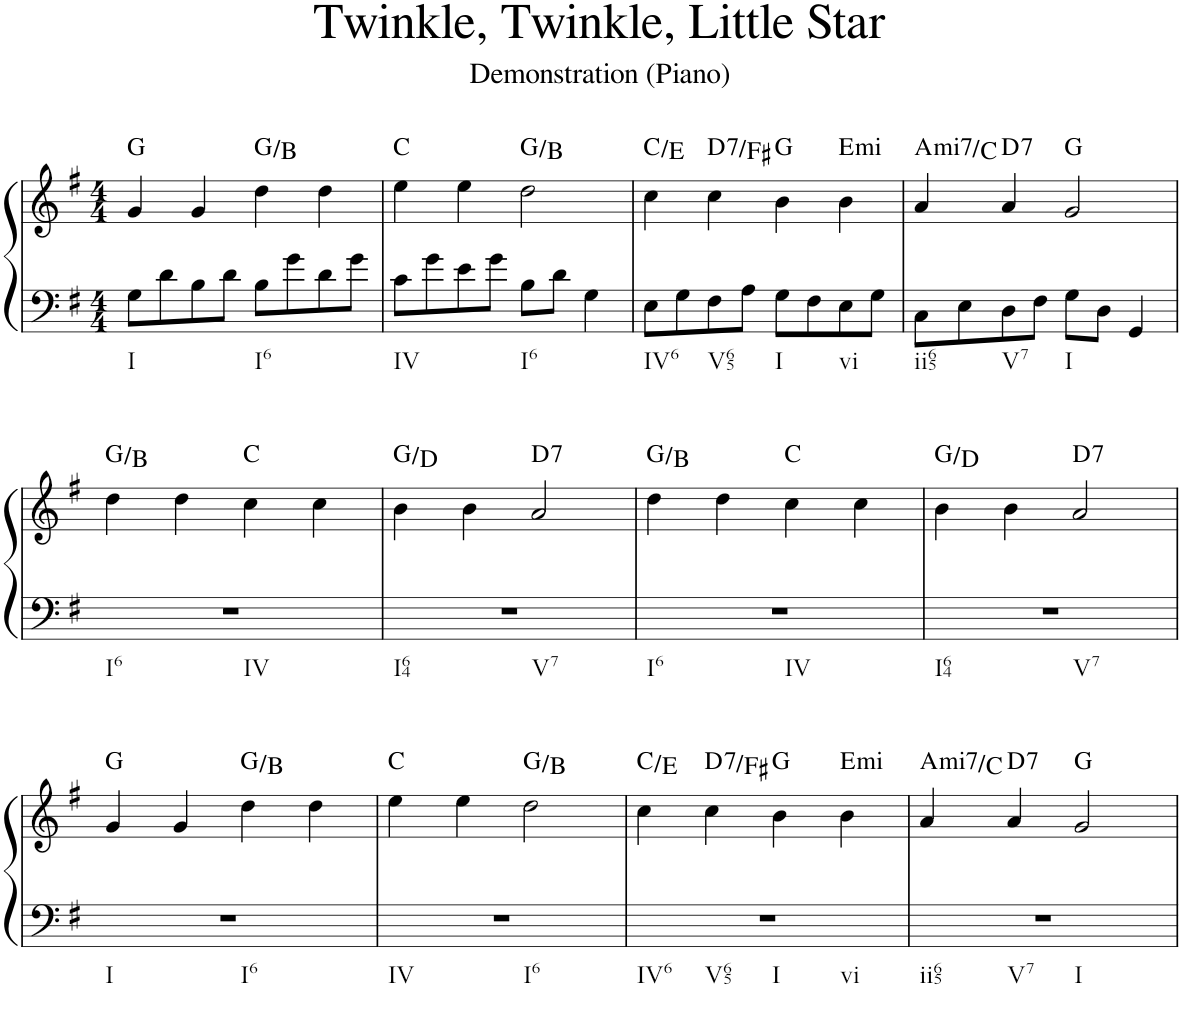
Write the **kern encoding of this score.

**kern	**kern	**harte
*part1	*part1	*part1
*staff2	*staff1	*
*I"Piano	*	*
*I'Pno.	*	*
*clefF4	*clefG2	*
*k[f#]	*k[f#]	*
*M4/4	*M4/4	*
=1	=1	=1
8G\L	4g/	G:maj
8d\	.	.
8B\	4g/	.
8d\J	.	.
8B\L	4dd\	G:maj/3
8g\	.	.
8d\	4dd\	.
8g\J	.	.
=2	=2	=2
8c\L	4ee\	C:maj
8g\	.	.
8e\	4ee\	.
8g\J	.	.
8B\L	2dd\	G:maj/3
8d\J	.	.
4G\	.	.
=3	=3	=3
8E\L	4cc\	C:maj/3
8G\	.	.
!	!	!LO:H:kt=7
8F#\	4cc\	D:7/3
8A\J	.	.
8G\L	4b\	G:maj
8F#\	.	.
!	!	!LO:H:kt=mi
8E\	4b\	E:min
8G\J	.	.
=4	=4	=4
!	!	!LO:H:kt=mi7
8C\L	4a/	A:min7/b3
8E\	.	.
!	!	!LO:H:kt=7
8D\	4a/	D:7
8F#\J	.	.
8G\L	2g/	G:maj
8D\J	.	.
4GG/	.	.
!!LO:LB:g=z
=5	=5	=5
1r	4dd\	G:maj/3
.	4dd\	.
.	4cc\	C:maj
.	4cc\	.
=6	=6	=6
1r	4b\	G:maj/5
.	4b\	.
!	!	!LO:H:kt=7
.	2a/	D:7
=7	=7	=7
1r	4dd\	G:maj/3
.	4dd\	.
.	4cc\	C:maj
.	4cc\	.
=8	=8	=8
1r	4b\	G:maj/5
.	4b\	.
!	!	!LO:H:kt=7
.	2a/	D:7
!!LO:LB:g=z
=9	=9	=9
1r	4g/	G:maj
.	4g/	.
.	4dd\	G:maj/3
.	4dd\	.
=10	=10	=10
1r	4ee\	C:maj
.	4ee\	.
.	2dd\	G:maj/3
=11	=11	=11
1r	4cc\	C:maj/3
!	!	!LO:H:kt=7
.	4cc\	D:7/3
.	4b\	G:maj
!	!	!LO:H:kt=mi
.	4b\	E:min
=12	=12	=12
!	!	!LO:H:kt=mi7
1r	4a/	A:min7/b3
!	!	!LO:H:kt=7
.	4a/	D:7
.	2g/	G:maj
=	=	=
*-	*-	*-
